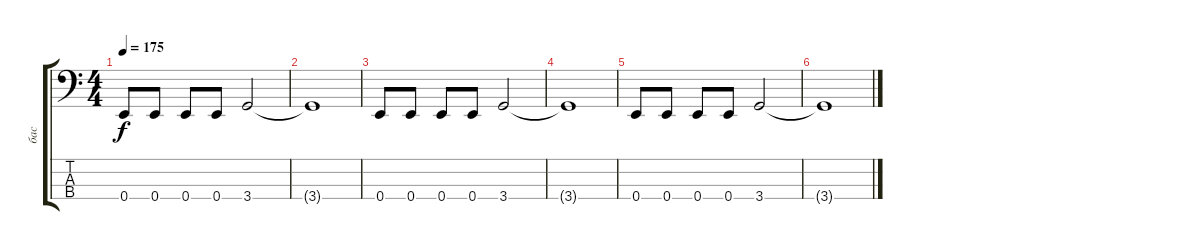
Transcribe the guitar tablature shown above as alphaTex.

\track ("бас" "бас") {instrument electricbasspick}
\staff {score tabs}
\tuning (G2 D2 A1 E1) {hide}
\ts (4 4)
\tempo 175
\clef f4
\ks c
0.4.8{dy f} 0.4.8 0.4.8 0.4.8 3.4.2 |
3.4{t}.1 |
0.4.8 0.4.8 0.4.8 0.4.8 3.4.2 |
3.4{t}.1 |
0.4.8 0.4.8 0.4.8 0.4.8 3.4.2 |
3.4{t}.1
